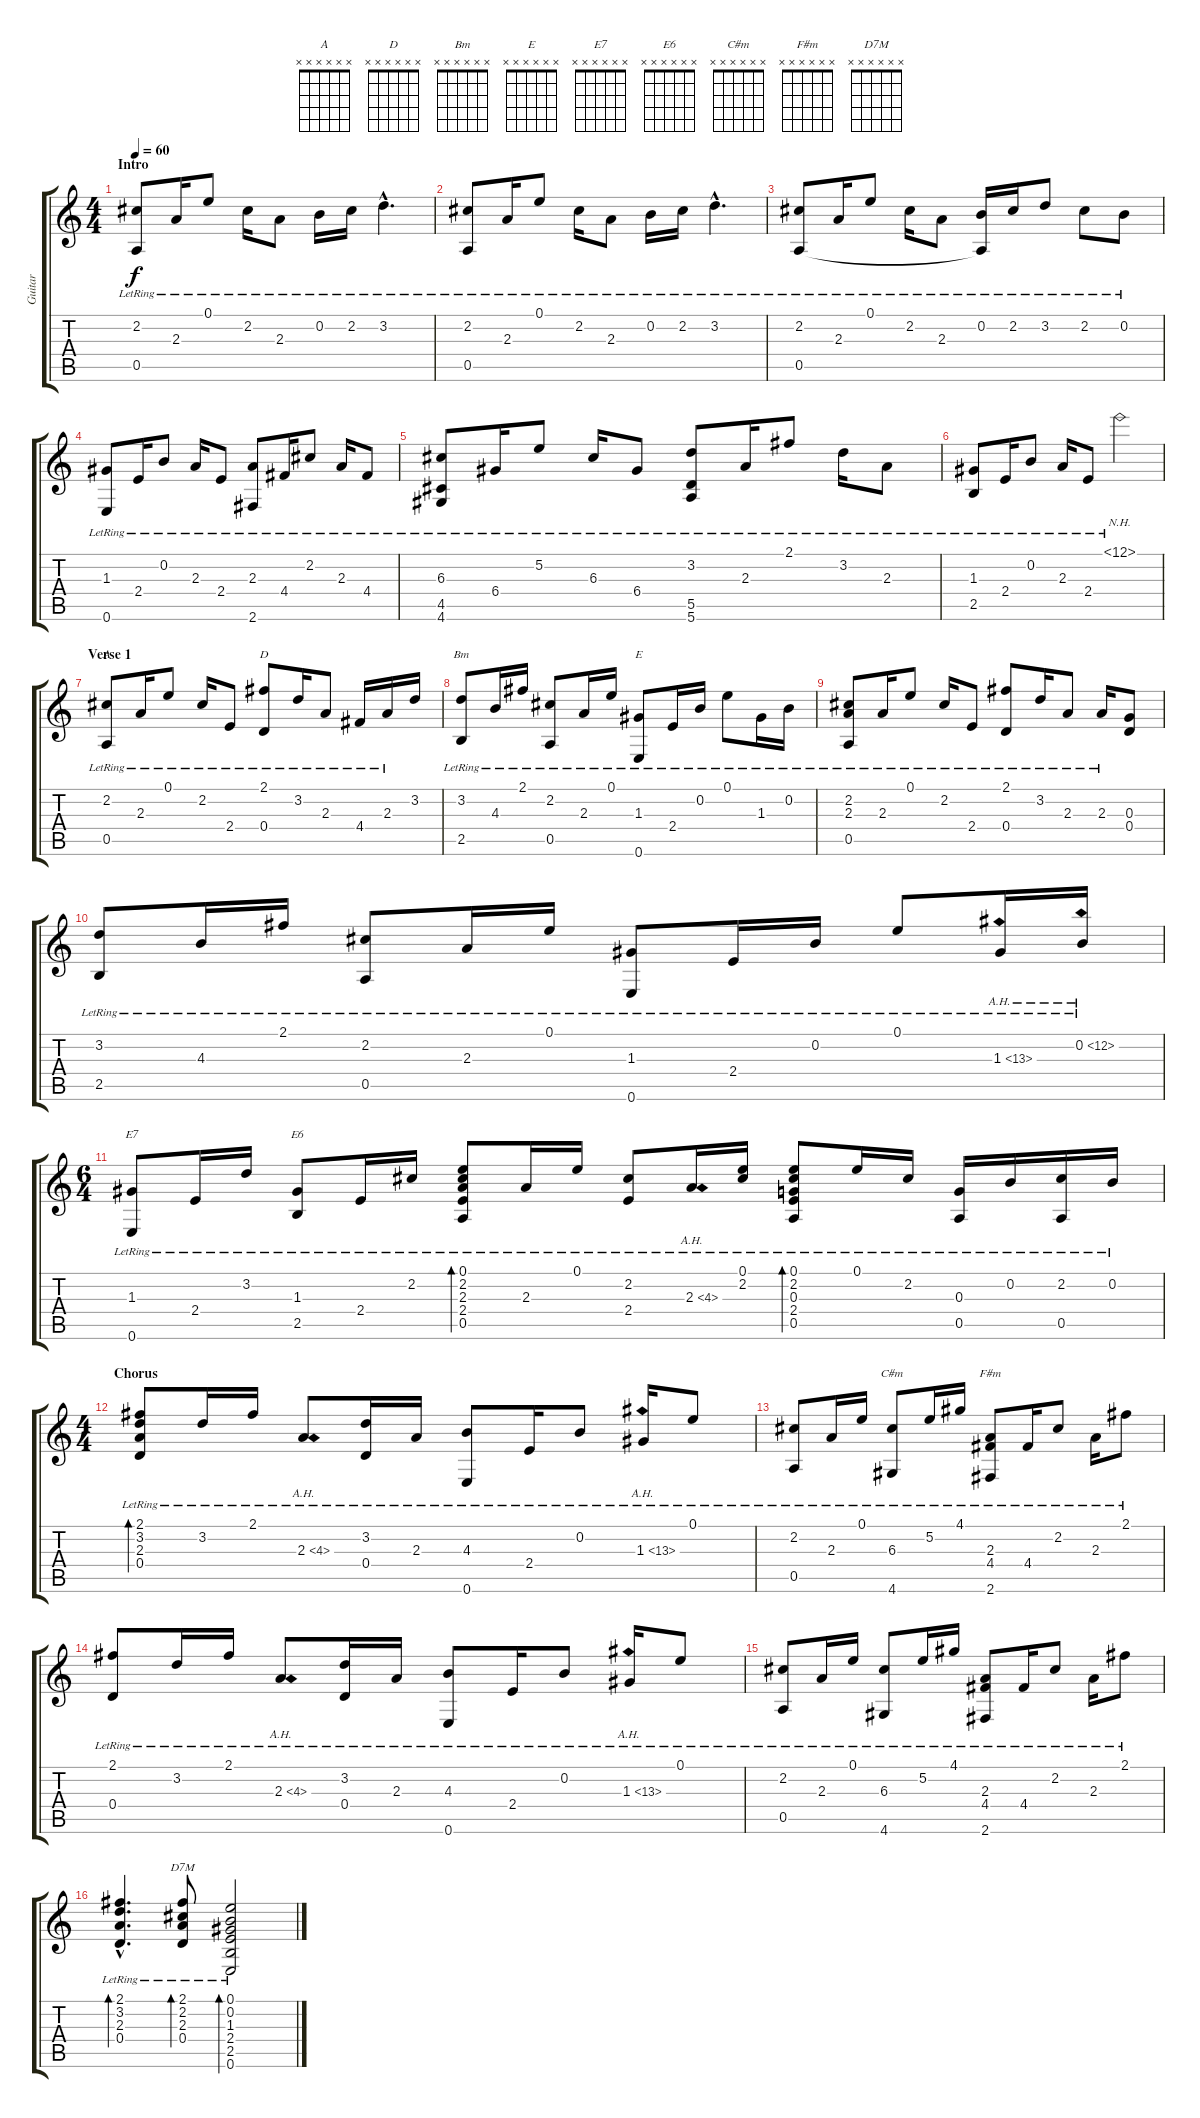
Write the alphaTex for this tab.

\track ("Guitar" "Guitar") {instrument acousticguitarsteel}
\staff {score tabs}
\tuning (E4 B3 G3 D3 A2 E2) {hide}
\chord ("A" x x x x x x) {firstfret 0}
\chord ("D" x x x x x x) {firstfret 0}
\chord ("Bm" x x x x x x) {firstfret 0}
\chord ("E" x x x x x x) {firstfret 0}
\chord ("E7" x x x x x x) {firstfret 0}
\chord ("E6" x x x x x x) {firstfret 0}
\chord ("C#m" x x x x x x) {firstfret 0}
\chord ("F#m" x x x x x x) {firstfret 0}
\chord ("D7M" x x x x x x) {firstfret 0}
\ts (4 4)
\section ("" "Intro")
\tempo 60
\clef g2
\ks c
(2.2{lr} 0.5{lr}).8{dy f instrument acousticguitarsteel} 2.3{lr}.16 0.1{lr}.8 2.2{lr}.16 2.3{lr}.8 0.2{lr}.16 2.2{lr}.16 3.2{hac lr}.4{d} |
(2.2{lr} 0.5{lr}).8 2.3{lr}.16 0.1{lr}.8 2.2{lr}.16 2.3{lr}.8 0.2{lr}.16 2.2{lr}.16 3.2{hac lr}.4{d} |
(2.2{lr} 0.5{lr}).8 2.3{lr}.16 0.1{lr}.8 2.2{lr}.16 2.3{lr}.8 (0.2{lr} 0.5{t}).16 2.2{lr}.16 3.2{lr}.8 2.2{lr}.8 0.2{lr}.8 |
(1.3{lr} 0.6{lr}).8 2.4{lr}.16 0.2{lr}.8 2.3{lr}.16 2.4{lr}.8 (2.3{lr} 2.6{lr}).8 4.4{lr}.16 2.2{lr}.8 2.3{lr}.16 4.4{lr}.8 |
(6.3{lr} 4.5{lr} 4.6{lr}).8 6.4{lr}.16 5.2{lr}.8 6.3{lr}.16 6.4{lr}.8 (3.2{lr} 5.5{lr} 5.6{lr}).8 2.3{lr}.16 2.1{lr}.8 3.2{lr}.16 2.3{lr}.8 |
(1.3{lr} 2.5{lr}).8 2.4{lr}.16 0.2{lr}.8 2.3{lr}.16 2.4{lr}.8 12.1{nh lr}.2 |
\section ("" "Verse 1")
(2.2{lr} 0.5{lr}).8{ch "A"} 2.3{lr}.16 0.1{lr}.8 2.2{lr}.16 2.4{lr}.8 (2.1{lr} 0.4{lr}).8{ch "D"} 3.2{lr}.16 2.3{lr}.8 4.4{lr}.16 2.3{lr}.16 3.2.16 |
(3.2{lr} 2.5{lr}).8{ch "Bm"} 4.3{lr}.16 2.1{lr}.16 (2.2{lr} 0.5{lr}).8 2.3{lr}.16 0.1{lr}.16 (1.3{lr} 0.6{lr}).8{ch "E"} 2.4{lr}.16 0.2{lr}.16 0.1{lr}.8 1.3{lr}.16 0.2{lr}.16 |
(2.2{lr} 2.3 0.5{lr}).8 2.3{lr}.16 0.1{lr}.8 2.2{lr}.16 2.4{lr}.8 (2.1{lr} 0.4{lr}).8 3.2{lr}.16 2.3{lr}.8 2.3{lr}.16 (0.3 0.4).8 |
(3.2{lr} 2.5{lr}).8 4.3{lr}.16 2.1{lr}.16 (2.2{lr} 0.5{lr}).8 2.3{lr}.16 0.1{lr}.16 (1.3{lr} 0.6{lr}).8 2.4{lr}.16 0.2{lr}.16 0.1{lr}.8 1.3{ah 12 lr}.16 0.2{ah 12 lr}.16 |
\ts (6 4)
(1.3{lr} 0.6{lr}).8{ch "E7"} 2.4{lr}.16 3.2{lr}.16 (1.3{lr} 2.5{lr}).8{ch "E6"} 2.4{lr}.16 2.2{lr}.16 (0.1{lr} 2.2{lr} 2.3{lr} 2.4{lr} 0.5{lr}).8{bd 60} 2.3{lr}.16 0.1{lr}.16 (2.2{lr} 2.4{lr}).8 2.3{ah 2 lr}.16 (0.1{lr} 2.2{lr}).16 (0.1{lr} 2.2{lr} 0.3{lr} 2.4{lr} 0.5{lr}).8{bd 60} 0.1{lr}.16 2.2{lr}.16 (0.3{lr} 0.5{lr}).16 0.2{lr}.16 (2.2{lr} 0.5{lr}).16 0.2{lr}.16 |
\ts (4 4)
\section ("" "Chorus")
(2.1{lr} 3.2{lr} 2.3{lr} 0.4{lr}).8{bd 60} 3.2{lr}.16 2.1{lr}.16 2.3{ah 2 lr}.8 (3.2{lr} 0.4{lr}).16 2.3{lr}.16 (4.3{lr} 0.6{lr}).8 2.4{lr}.16 0.2{lr}.8 1.3{ah 12 lr}.16 0.1{lr}.8 |
(2.2{lr} 0.5{lr}).8 2.3{lr}.16 0.1{lr}.16 (6.3{lr} 4.6{lr}).8{ch "C#m"} 5.2{lr}.16 4.1{lr}.16 (2.3{lr} 4.4{lr} 2.6{lr}).8{ch "F#m"} 4.4{lr}.16 2.2{lr}.8 2.3{lr}.16 2.1{lr}.8 |
(2.1{lr} 0.4{lr}).8 3.2{lr}.16 2.1{lr}.16 2.3{ah 2 lr}.8 (3.2{lr} 0.4{lr}).16 2.3{lr}.16 (4.3{lr} 0.6{lr}).8 2.4{lr}.16 0.2{lr}.8 1.3{ah 12 lr}.16 0.1{lr}.8 |
(2.2{lr} 0.5{lr}).8 2.3{lr}.16 0.1{lr}.16 (6.3{lr} 4.6{lr}).8 5.2{lr}.16 4.1{lr}.16 (2.3{lr} 4.4{lr} 2.6{lr}).8 4.4{lr}.16 2.2{lr}.8 2.3{lr}.16 2.1{lr}.8 |
(2.1{hac lr} 3.2{hac lr} 2.3{hac lr} 0.4{hac lr}).4{d bd 60} (2.1{lr} 2.2{lr} 2.3{lr} 0.4{lr}).8{bd 30 ch "D7M"} (0.1{lr} 0.2{lr} 1.3{lr} 2.4{lr} 2.5{lr} 0.6{lr}).2{bd 60}
